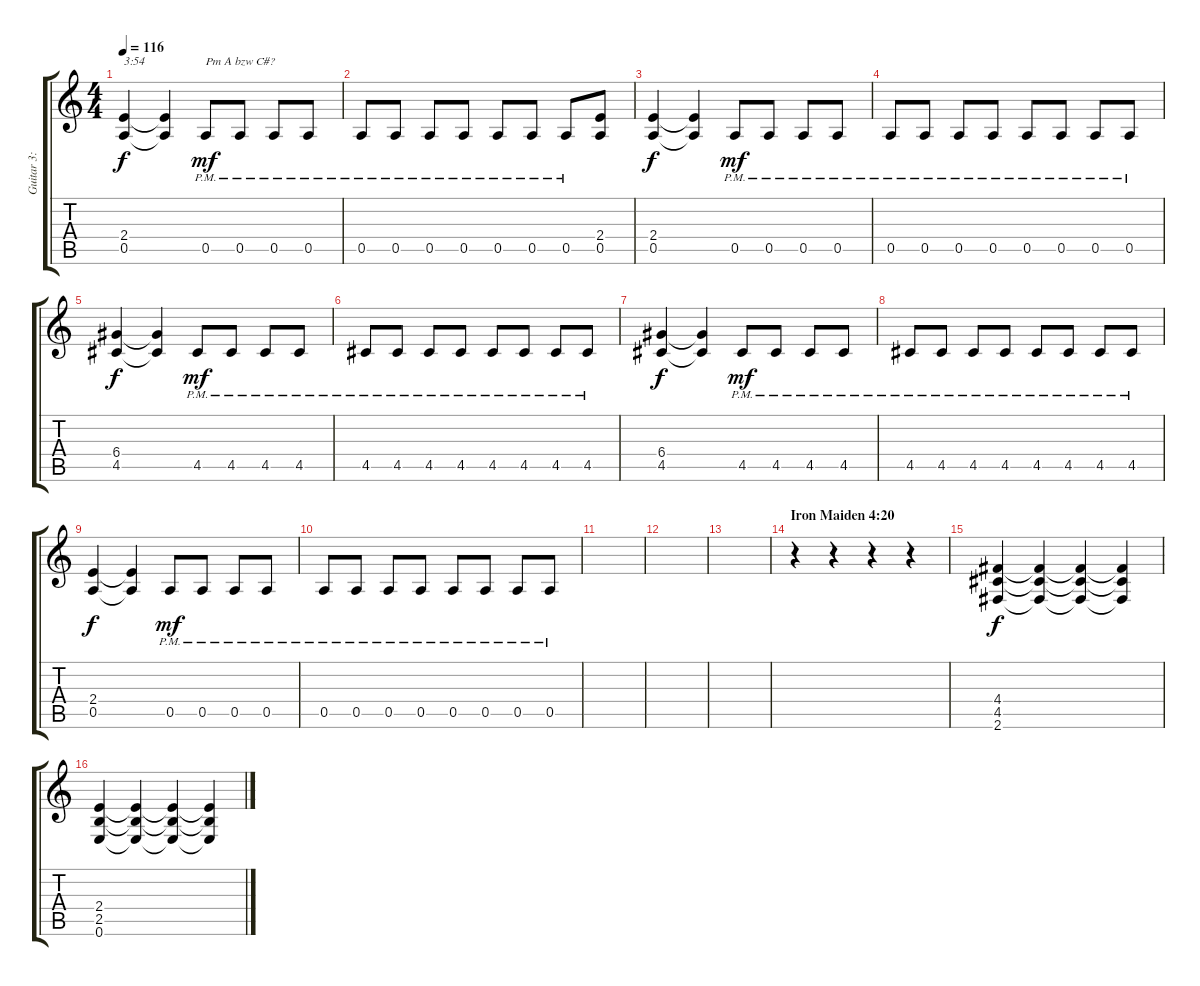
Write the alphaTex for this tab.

\track ("Guitar 3: Rhythm Double & Outro" "Guitar 3: ") {instrument overdrivenguitar}
\staff {score tabs}
\tuning (E4 B3 G3 D3 A2 E2) {hide}
\ts (4 4)
\tempo 116
\clef g2
\ks c
(2.4 0.5).4{txt "3:54" dy f} (2.4{t} 0.5{t}).4 0.5{pm}.8{txt "Pm A bzw C#?" dy mf} 0.5{pm}.8 0.5{pm}.8 0.5{pm}.8 |
0.5{pm}.8 0.5{pm}.8 0.5{pm}.8 0.5{pm}.8 0.5{pm}.8 0.5{pm}.8 0.5{pm}.8 (2.4 0.5).8 |
(2.4 0.5).4{dy f} (2.4{t} 0.5{t}).4 0.5{pm}.8{dy mf} 0.5{pm}.8 0.5{pm}.8 0.5{pm}.8 |
0.5{pm}.8 0.5{pm}.8 0.5{pm}.8 0.5{pm}.8 0.5{pm}.8 0.5{pm}.8 0.5{pm}.8 0.5{pm}.8 |
(6.4 4.5).4{dy f} (6.4{t} 4.5{t}).4 4.5{pm}.8{dy mf} 4.5{pm}.8 4.5{pm}.8 4.5{pm}.8 |
4.5{pm}.8 4.5{pm}.8 4.5{pm}.8 4.5{pm}.8 4.5{pm}.8 4.5{pm}.8 4.5{pm}.8 4.5{pm}.8 |
(6.4 4.5).4{dy f} (6.4{t} 4.5{t}).4 4.5{pm}.8{dy mf} 4.5{pm}.8 4.5{pm}.8 4.5{pm}.8 |
4.5{pm}.8 4.5{pm}.8 4.5{pm}.8 4.5{pm}.8 4.5{pm}.8 4.5{pm}.8 4.5{pm}.8 4.5{pm}.8 |
(2.4 0.5).4{dy f} (2.4{t} 0.5{t}).4 0.5{pm}.8{dy mf} 0.5{pm}.8 0.5{pm}.8 0.5{pm}.8 |
0.5{pm}.8 0.5{pm}.8 0.5{pm}.8 0.5{pm}.8 0.5{pm}.8 0.5{pm}.8 0.5{pm}.8 0.5{pm}.8 |
|
|
|
\section ("" "Iron Maiden 4:20")
r.4 r.4 r.4 r.4 |
(4.4 4.5 2.6).4{dy f} (4.4{t} 4.5{t} 2.6{t}).4 (4.4{t} 4.5{t} 2.6{t}).4 (4.4{t} 4.5{t} 2.6{t}).4 |
(2.4 2.5 0.6).4 (2.4{t} 2.5{t} 0.6{t}).4 (2.4{t} 2.5{t} 0.6{t}).4 (2.4{t} 2.5{t} 0.6{t}).4
